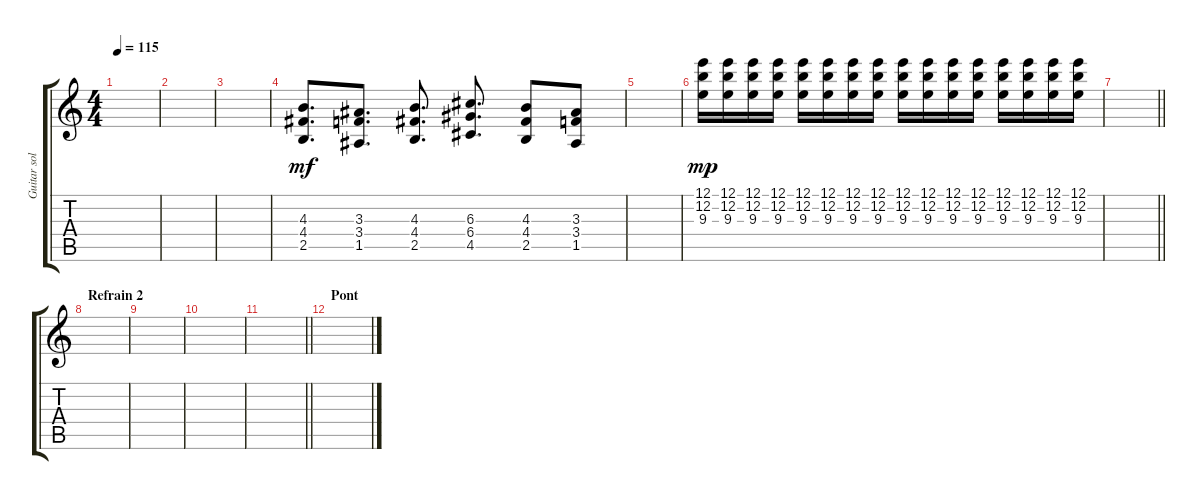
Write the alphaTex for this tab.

\track ("Guitar solo (Deryck)" "Guitar sol") {instrument overdrivenguitar}
\staff {score tabs}
\tuning (E4 B3 G3 D3 A2 E2) {hide}
\ts (4 4)
\tempo 115
\clef g2
\ks c
|
|
|
(4.3 4.4 2.5).8{d dy mf} (3.3 3.4 1.5).8{d} (4.3 4.4 2.5).8{d} (6.3 6.4 4.5).8{d} (4.3 4.4 2.5).8 (3.3 3.4 1.5).8 |
|
(12.1 12.2 9.3).16{dy mp} (12.1 12.2 9.3).16 (12.1 12.2 9.3).16 (12.1 12.2 9.3).16 (12.1 12.2 9.3).16 (12.1 12.2 9.3).16 (12.1 12.2 9.3).16 (12.1 12.2 9.3).16 (12.1 12.2 9.3).16 (12.1 12.2 9.3).16 (12.1 12.2 9.3).16 (12.1 12.2 9.3).16 (12.1 12.2 9.3).16 (12.1 12.2 9.3).16 (12.1 12.2 9.3).16 (12.1 12.2 9.3).16 |
\barLineRight lightlight
|
\section ("" "Refrain 2")
|
|
|
\barLineRight lightlight
|
\section ("" "Pont")
